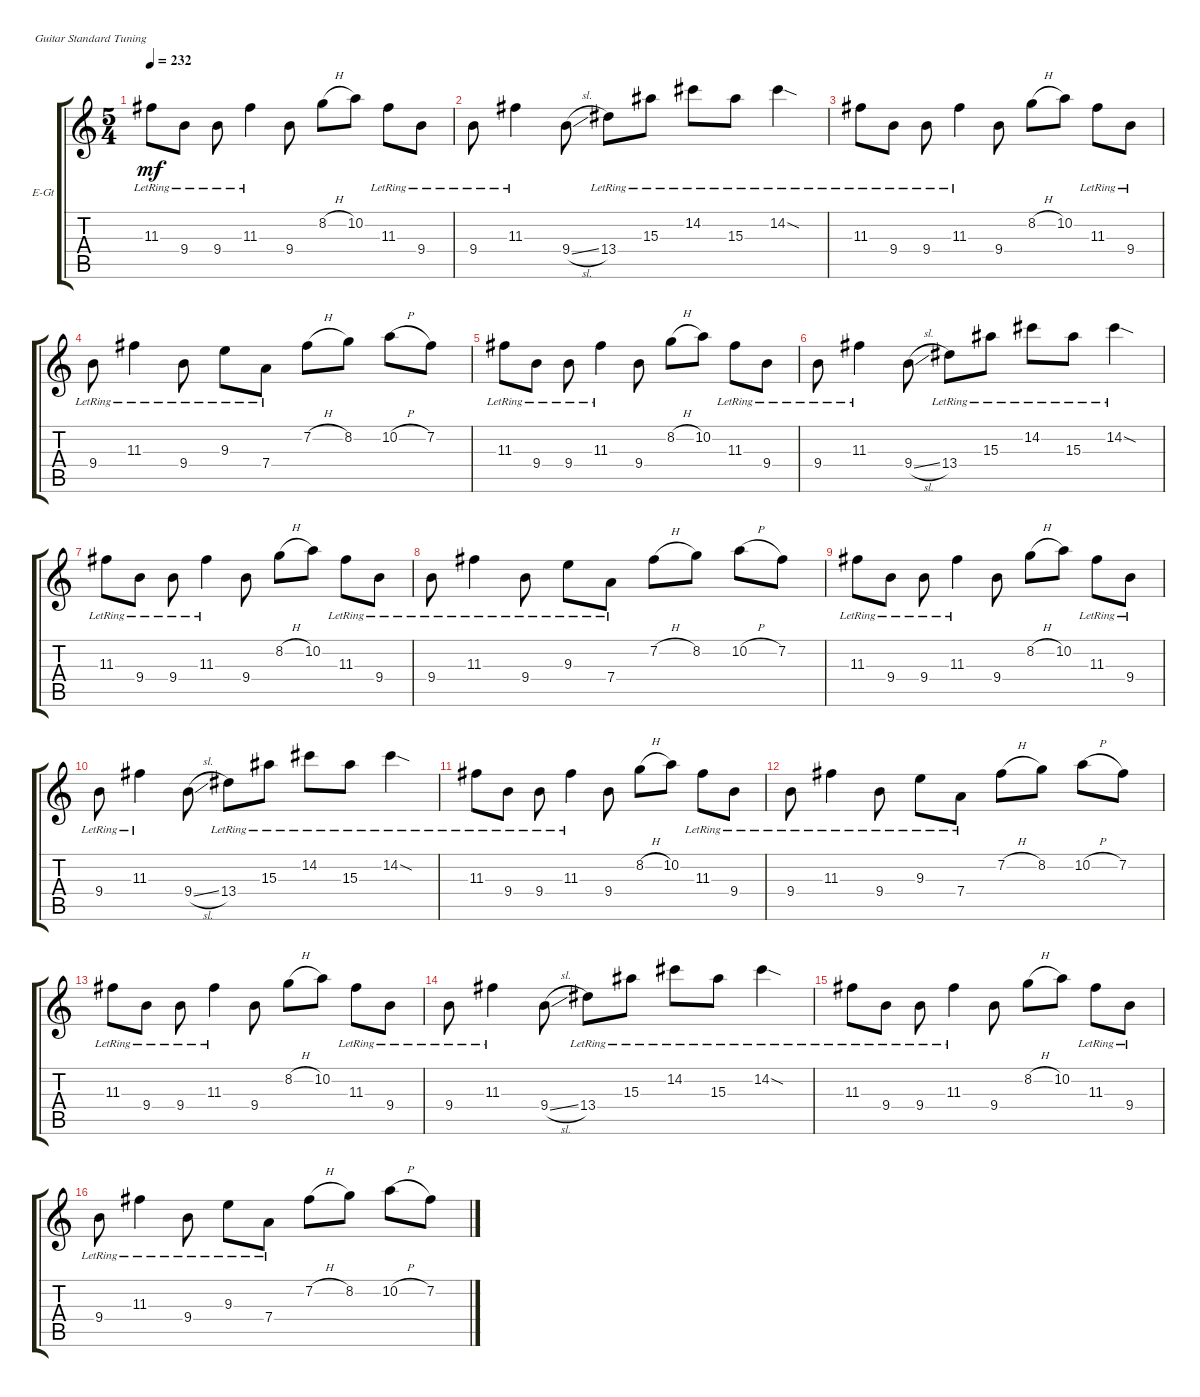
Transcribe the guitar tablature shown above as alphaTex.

\bracketExtendMode groupsimilarinstruments
\firstSystemTrackNameOrientation horizontal
\otherSystemsTrackNameOrientation horizontal
\track ("Jason Gobel (Clean)" "E-Gt") {instrument electricguitarjazz}
\staff {score tabs}
\tuning (E4 B3 G3 D3 A2 E2)
\ts (5 4)
\tempo 232
\clef g2
\ks c
11.3{lr}.8{dy mf} 9.4{lr}.8 9.4{lr}.8 11.3{lr}.4 9.4.8 8.2{h}.8 10.2.8 11.3{lr}.8 9.4{lr}.8 |
9.4{lr}.8 11.3{lr}.4 9.4{sl}.8 13.4{lr}.8 15.3{lr}.8 14.2{lr}.8 15.3{lr}.8 14.2{sod lr}.4 |
11.3{lr}.8 9.4{lr}.8 9.4{lr}.8 11.3{lr}.4 9.4.8 8.2{h}.8 10.2.8 11.3{lr}.8 9.4{lr}.8 |
9.4{lr}.8 11.3{lr}.4 9.4{lr}.8 9.3{lr}.8 7.4{lr}.8 7.2{h}.8 8.2.8 10.2{h}.8 7.2.8 |
11.3{lr}.8 9.4{lr}.8 9.4{lr}.8 11.3{lr}.4 9.4.8 8.2{h}.8 10.2.8 11.3{lr}.8 9.4{lr}.8 |
9.4{lr}.8 11.3{lr}.4 9.4{sl}.8 13.4{lr}.8 15.3{lr}.8 14.2{lr}.8 15.3{lr}.8 14.2{sod lr}.4 |
11.3{lr}.8 9.4{lr}.8 9.4{lr}.8 11.3{lr}.4 9.4.8 8.2{h}.8 10.2.8 11.3{lr}.8 9.4{lr}.8 |
9.4{lr}.8 11.3{lr}.4 9.4{lr}.8 9.3{lr}.8 7.4{lr}.8 7.2{h}.8 8.2.8 10.2{h}.8 7.2.8 |
11.3{lr}.8 9.4{lr}.8 9.4{lr}.8 11.3{lr}.4 9.4.8 8.2{h}.8 10.2.8 11.3{lr}.8 9.4{lr}.8 |
9.4{lr}.8 11.3{lr}.4 9.4{sl}.8 13.4{lr}.8 15.3{lr}.8 14.2{lr}.8 15.3{lr}.8 14.2{sod lr}.4 |
11.3{lr}.8 9.4{lr}.8 9.4{lr}.8 11.3{lr}.4 9.4.8 8.2{h}.8 10.2.8 11.3{lr}.8 9.4{lr}.8 |
9.4{lr}.8 11.3{lr}.4 9.4{lr}.8 9.3{lr}.8 7.4{lr}.8 7.2{h}.8 8.2.8 10.2{h}.8 7.2.8 |
11.3{lr}.8 9.4{lr}.8 9.4{lr}.8 11.3{lr}.4 9.4.8 8.2{h}.8 10.2.8 11.3{lr}.8 9.4{lr}.8 |
9.4{lr}.8 11.3{lr}.4 9.4{sl}.8 13.4{lr}.8 15.3{lr}.8 14.2{lr}.8 15.3{lr}.8 14.2{sod lr}.4 |
11.3{lr}.8 9.4{lr}.8 9.4{lr}.8 11.3{lr}.4 9.4.8 8.2{h}.8 10.2.8 11.3{lr}.8 9.4{lr}.8 |
9.4{lr}.8 11.3{lr}.4 9.4{lr}.8 9.3{lr}.8 7.4{lr}.8 7.2{h}.8 8.2.8 10.2{h}.8 7.2.8
